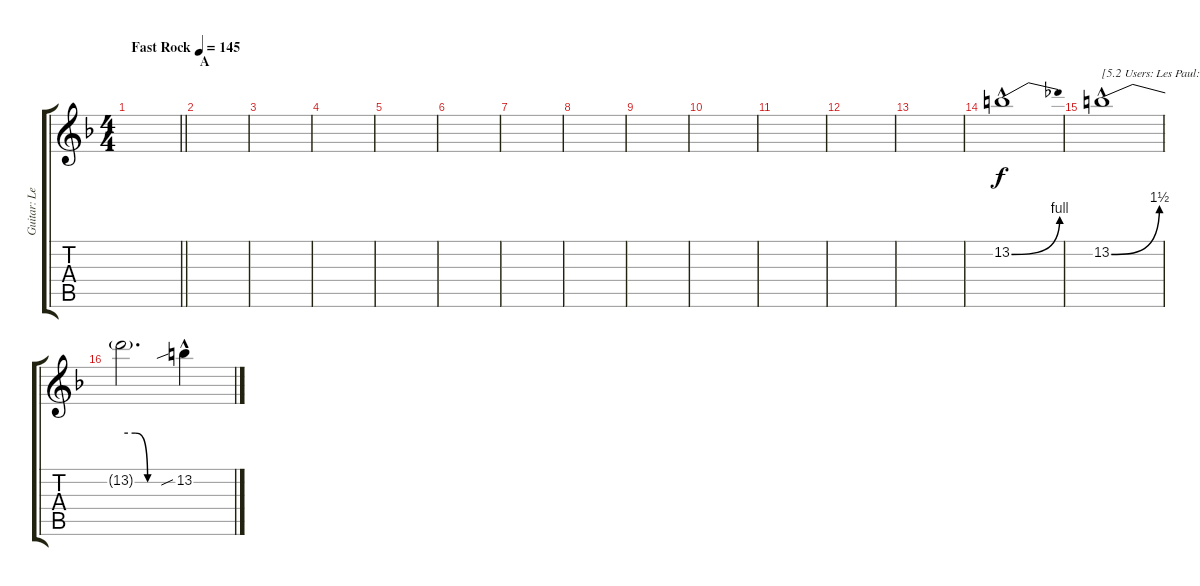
\track ("Guitar: Lead" "Guitar: Le") {instrument overdrivenguitar}
\staff {score tabs}
\tuning (Eb4 Bb3 Gb3 Db3 Ab2 Eb2) {hide}
\ts (4 4)
\tempo (145 "Fast Rock")
\clef g2
\barLineRight lightlight
\ks f
|
\section ("" "A")
|
|
|
|
|
|
|
|
|
|
|
|
13.2{be (bend 0 0 60 4) hac}.1 |
13.2{be (bend 0 0 60 6) hac}.1{txt "[5.2 Users: Les Paul: Legends: Single: R.R.Y.]"} |
13.2{be (custom 0 6 15 6 30 0 60 0) t}.2{d} 13.2{sib hac}.4
